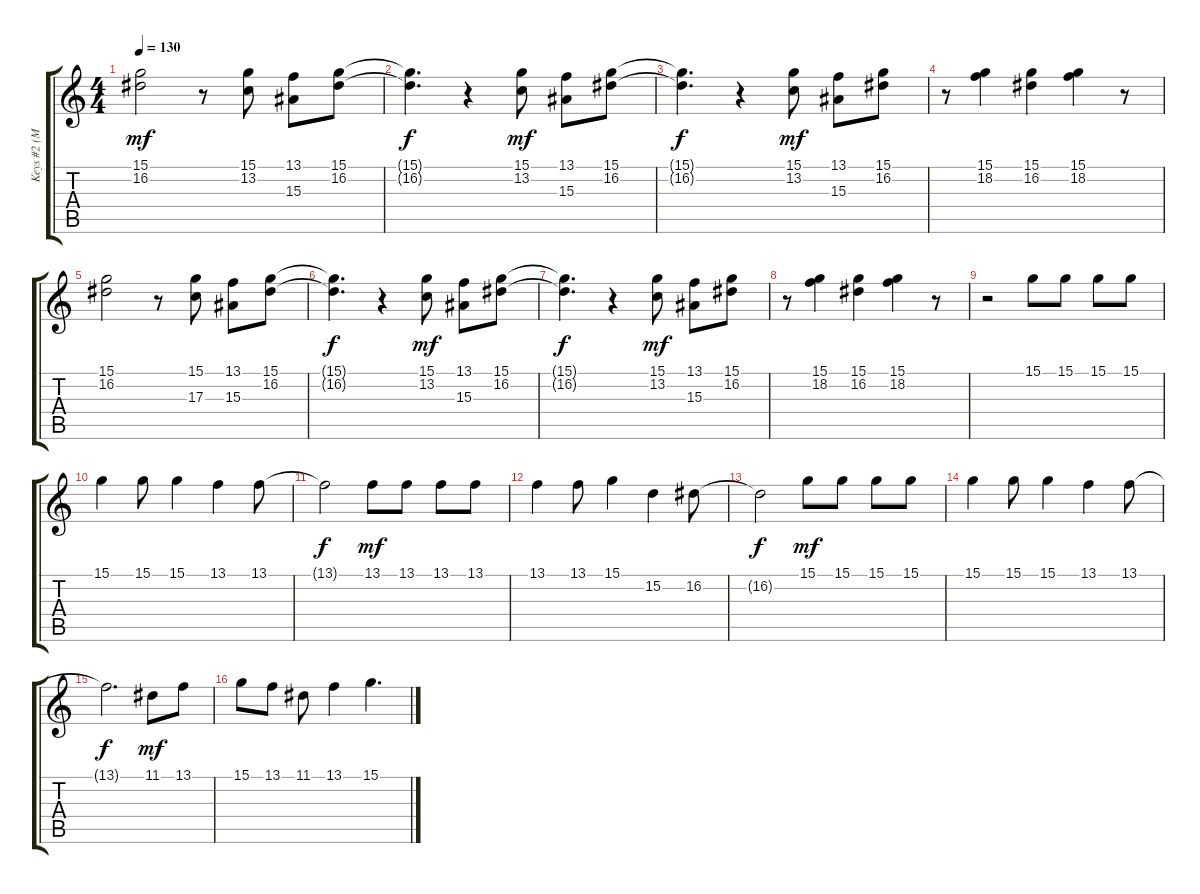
\track ("Keys #2 (MIDI)" "Keys #2 (M") {instrument acousticgrandpiano}
\staff {score tabs}
\tuning (E4 B3 G3 D3 A2 E2) {hide}
\ts (4 4)
\tempo 130
\clef g2
\ks c
(15.1 16.2).2{dy mf} r.8 (15.1 13.2).8 (13.1 15.3).8 (15.1 16.2).8 |
(15.1{t} 16.2{t}).4{d dy f} r.4 (15.1 13.2).8{dy mf} (13.1 15.3).8 (15.1 16.2).8 |
(15.1{t} 16.2{t}).4{d dy f} r.4 (15.1 13.2).8{dy mf} (13.1 15.3).8 (15.1 16.2).8 |
r.8 (15.1 18.2).4 (15.1 16.2).4 (15.1 18.2).4 r.8 |
(15.1 16.2).2 r.8 (15.1 17.3).8 (13.1 15.3).8 (15.1 16.2).8 |
(15.1{t} 16.2{t}).4{d dy f} r.4 (15.1 13.2).8{dy mf} (13.1 15.3).8 (15.1 16.2).8 |
(15.1{t} 16.2{t}).4{d dy f} r.4 (15.1 13.2).8{dy mf} (13.1 15.3).8 (15.1 16.2).8 |
r.8 (15.1 18.2).4 (15.1 16.2).4 (15.1 18.2).4 r.8 |
r.2 15.1.8 15.1.8 15.1.8 15.1.8 |
15.1.4 15.1.8 15.1.4 13.1.4 13.1.8 |
13.1{t}.2{dy f} 13.1.8{dy mf} 13.1.8 13.1.8 13.1.8 |
13.1.4 13.1.8 15.1.4 15.2.4 16.2.8 |
16.2{t}.2{dy f} 15.1.8{dy mf} 15.1.8 15.1.8 15.1.8 |
15.1.4 15.1.8 15.1.4 13.1.4 13.1.8 |
13.1{t}.2{d dy f} 11.1.8{dy mf} 13.1.8 |
15.1.8 13.1.8 11.1.8 13.1.4 15.1.4{d}
